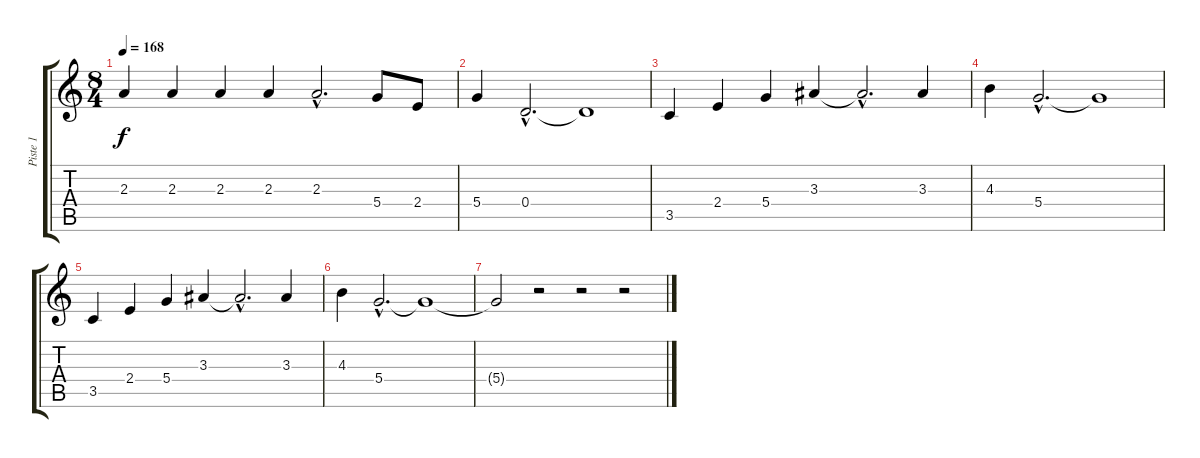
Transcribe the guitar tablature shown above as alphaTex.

\track ("Piste 1" "Piste 1") {instrument electricguitarjazz}
\staff {score tabs}
\tuning (E4 B3 G3 D3 A2 E2) {hide}
\ts (8 4)
\tempo 168
\clef g2
\ks c
2.3.4{dy f} 2.3.4 2.3.4 2.3.4 2.3{hac}.2{d} 5.4.8 2.4.8 |
5.4.4 0.4{hac}.2{d} 0.4{t}.1 |
3.5.4 2.4.4 5.4.4 3.3.4 3.3{hac t}.2{d} 3.3.4 |
4.3.4 5.4{hac}.2{d} 5.4{t}.1 |
3.5.4 2.4.4 5.4.4 3.3.4 3.3{hac t}.2{d} 3.3.4 |
4.3.4 5.4{hac}.2{d} 5.4{t}.1 |
5.4{t}.2 r.2 r.2 r.2
